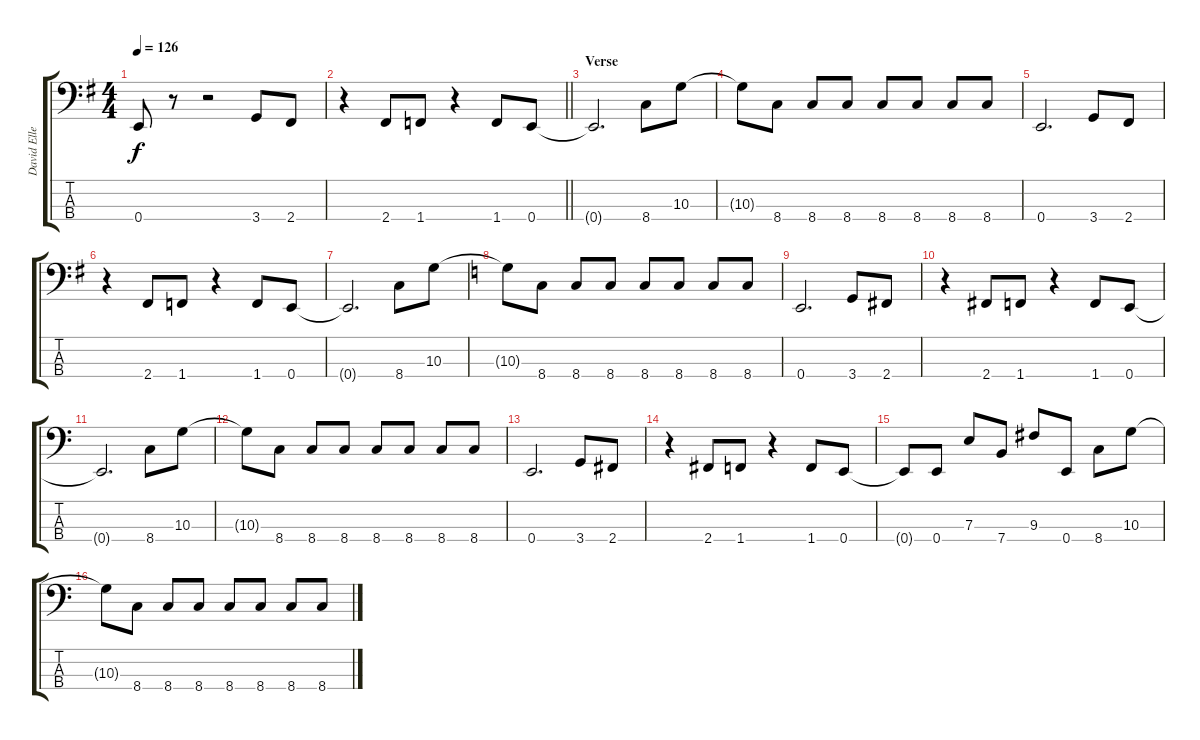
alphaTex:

\track ("David Ellefson" "David Elle") {instrument electricbasspick}
\staff {score tabs}
\tuning (G2 D2 A1 E1) {hide}
\ts (4 4)
\tempo 126
\clef f4
\ks g
0.4.8{dy f} r.8 r.2 3.4.8 2.4.8 |
\barLineRight lightlight
r.4 2.4.8 1.4.8 r.4 1.4.8 0.4.8 |
\section ("" "Verse")
0.4{t}.2{d} 8.4.8 10.3.8 |
10.3{t}.8 8.4.8 8.4.8 8.4.8 8.4.8 8.4.8 8.4.8 8.4.8 |
0.4.2{d} 3.4.8 2.4.8 |
r.4 2.4.8 1.4.8 r.4 1.4.8 0.4.8 |
0.4{t}.2{d} 8.4.8 10.3.8 |
\ks c
10.3{t}.8 8.4.8 8.4.8 8.4.8 8.4.8 8.4.8 8.4.8 8.4.8 |
0.4.2{d} 3.4.8 2.4.8 |
r.4 2.4.8 1.4.8 r.4 1.4.8 0.4.8 |
0.4{t}.2{d} 8.4.8 10.3.8 |
10.3{t}.8 8.4.8 8.4.8 8.4.8 8.4.8 8.4.8 8.4.8 8.4.8 |
0.4.2{d} 3.4.8 2.4.8 |
r.4 2.4.8 1.4.8 r.4 1.4.8 0.4.8 |
0.4{t}.8 0.4.8 7.3.8 7.4.8 9.3.8 0.4.8 8.4.8 10.3.8 |
10.3{t}.8 8.4.8 8.4.8 8.4.8 8.4.8 8.4.8 8.4.8 8.4.8
